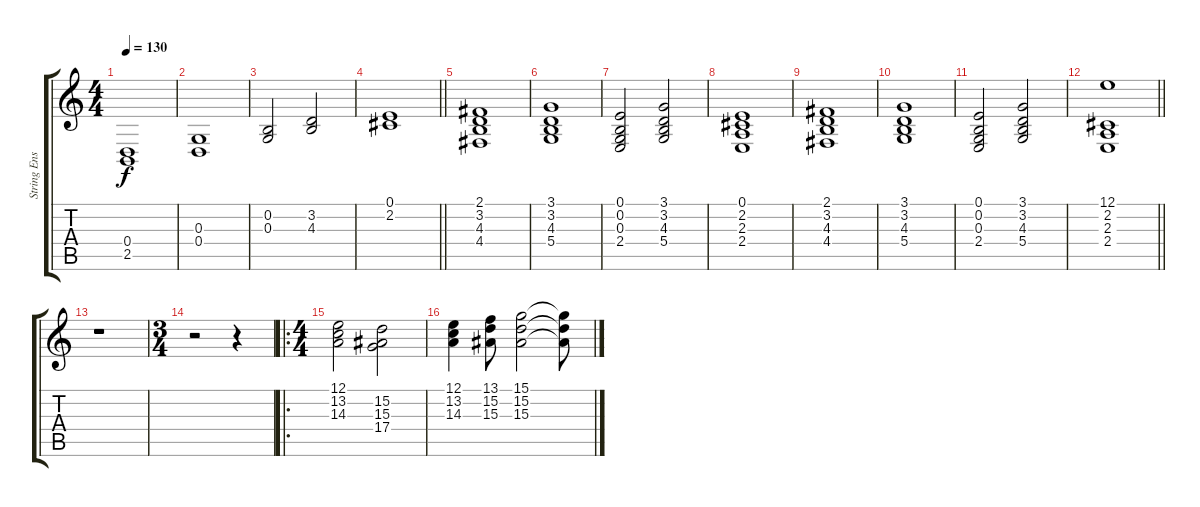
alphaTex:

\track ("String Ensemble" "String Ens") {instrument stringensemble2}
\staff {score tabs}
\tuning (E4 B3 G3 D3 A2 E2) {hide}
\ts (4 4)
\tempo 130
\clef g2
\ks c
(0.4 2.5).1{dy f} |
(0.3 0.4).1 |
(0.2 0.3).2 (3.2 4.3).2 |
\barLineRight lightlight
(0.1 2.2).1 |
(2.1 3.2 4.3 4.4).1 |
(3.1 3.2 4.3 5.4).1 |
(0.1 0.2 0.3 2.4).2 (3.1 3.2 4.3 5.4).2 |
(0.1 2.2 2.3 2.4).1 |
(2.1 3.2 4.3 4.4).1 |
(3.1 3.2 4.3 5.4).1 |
(0.1 0.2 0.3 2.4).2 (3.1 3.2 4.3 5.4).2 |
\barLineRight lightlight
(12.1 2.2 2.3 2.4).1 |
r.1 |
\ts (3 4)
r.2 r.4 |
\ro
\ts (4 4)
(12.1 13.2 14.3).2 (15.2 15.3 17.4).2 |
(12.1 13.2 14.3).4 (13.1 15.2 15.3).8 (15.1 15.2 15.3).2 (15.1{t} 15.2{t} 15.3{t}).8
